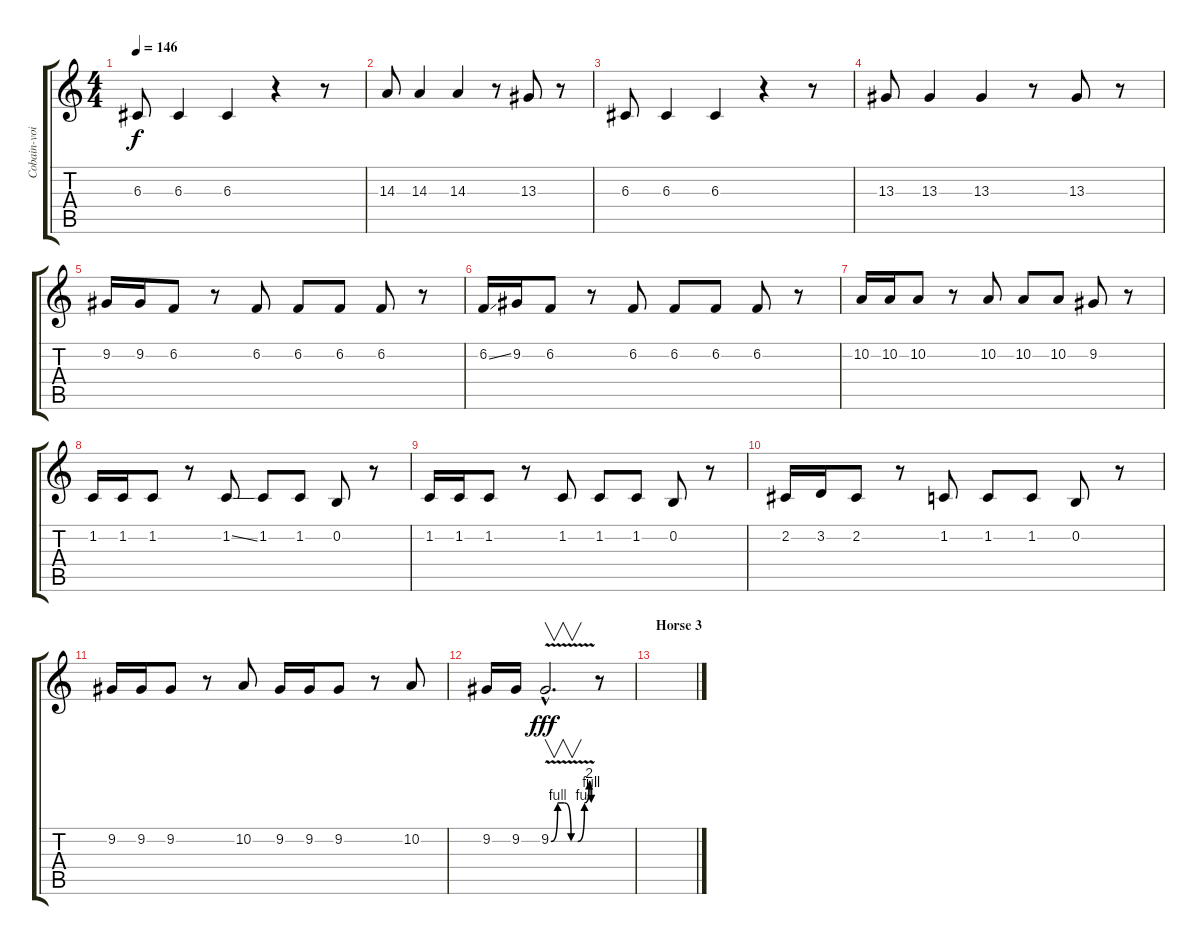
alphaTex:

\track ("Cobain-voice" "Cobain-voi") {instrument trumpet}
\staff {score tabs}
\tuning (E4 B3 G3 D3 A2 E2) {hide}
\ts (4 4)
\tempo 146
\clef g2
\ks c
6.3.8{dy f} 6.3.4 6.3.4 r.4 r.8 |
14.3.8 14.3.4 14.3.4 r.8 13.3.8 r.8 |
6.3.8 6.3.4 6.3.4 r.4 r.8 |
13.3.8 13.3.4 13.3.4 r.8 13.3.8 r.8 |
9.2.16 9.2.16 6.2.8 r.8 6.2.8 6.2.8 6.2.8 6.2.8 r.8 |
6.2{ss}.16 9.2.16 6.2.8 r.8 6.2.8 6.2.8 6.2.8 6.2.8 r.8 |
10.2.16 10.2.16 10.2.8 r.8 10.2.8 10.2.8 10.2.8 9.2.8 r.8 |
1.2.16 1.2.16 1.2.8 r.8 1.2{ss}.8 1.2.8 1.2.8 0.2.8 r.8 |
1.2.16 1.2.16 1.2.8 r.8 1.2.8 1.2.8 1.2.8 0.2.8 r.8 |
2.2.16 3.2.16 2.2.8 r.8 1.2.8 1.2.8 1.2.8 0.2.8 r.8 |
9.2.16 9.2.16 9.2.8 r.8 10.2.8 9.2.16 9.2.16 9.2.8 r.8 10.2.8 |
9.2.16 9.2.16 9.2{be (custom 0 0 10 4 20 4 30 0 40 0 50 4 57 8 60 4) v hac}.2{v d dy fff} r.8 |
\section ("" "Horse 3")
